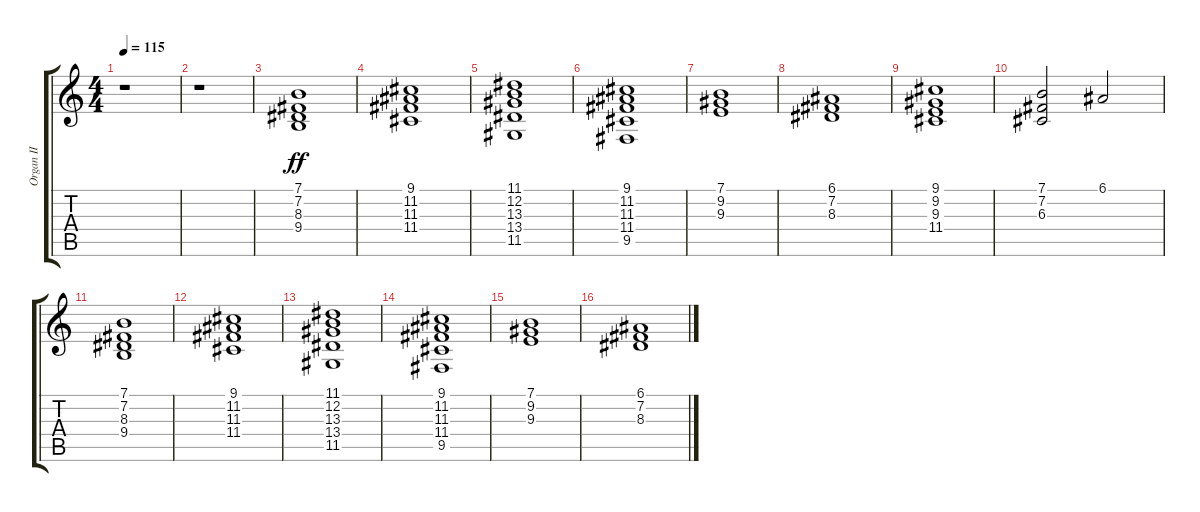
\track ("Organ II" "Organ II") {instrument rockorgan}
\staff {score tabs}
\tuning (E4 B3 G3 D3 A2 E2) {hide}
\ts (4 4)
\tempo 115
\clef g2
\ks c
r.1{dy f} |
r.1 |
(7.1 7.2 8.3 9.4).1{dy ff} |
(9.1 11.2 11.3 11.4).1 |
(11.1 12.2 13.3 13.4 11.5).1 |
(9.1 11.2 11.3 11.4 9.5).1 |
(7.1 9.2 9.3).1 |
(6.1 7.2 8.3).1 |
(9.1 9.2 9.3 11.4).1 |
(7.1 7.2 6.3).2 6.1.2 |
(7.1 7.2 8.3 9.4).1 |
(9.1 11.2 11.3 11.4).1 |
(11.1 12.2 13.3 13.4 11.5).1 |
(9.1 11.2 11.3 11.4 9.5).1 |
(7.1 9.2 9.3).1 |
(6.1 7.2 8.3).1
